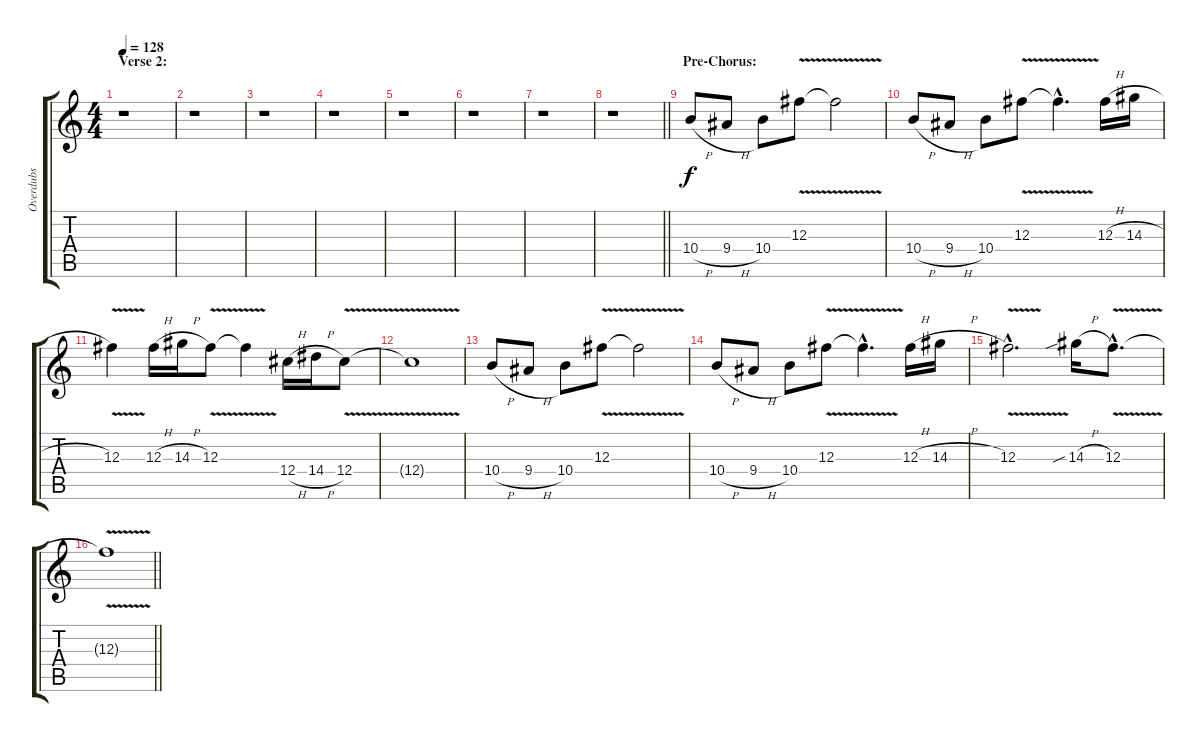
\track ("Overdubs" "Overdubs") {instrument distortionguitar}
\staff {score tabs}
\tuning (Eb4 Bb3 Gb3 Db3 Ab2 Eb2) {hide}
\ts (4 4)
\section ("" "Verse 2:")
\tempo 128
\clef g2
\ks c
r.1{dy f} |
r.1 |
r.1 |
r.1 |
r.1 |
r.1 |
r.1 |
\barLineRight lightlight
r.1 |
\section ("" "Pre-Chorus:")
10.4{h}.8 9.4{h}.8 10.4.8 12.3{v}.8 12.3{t}.2 |
10.4{h}.8 9.4{h}.8 10.4.8 12.3{v}.8 12.3{hac t}.4{d} 12.3{h}.16 14.3{h}.16 |
12.3{v}.4 12.3{h}.16 14.3{h}.16 12.3{v}.8 12.3{t}.4 12.4{h}.16 14.4{h}.16 12.4{v}.8 |
12.4{t}.1 |
10.4{h}.8 9.4{h}.8 10.4.8 12.3{v}.8 12.3{t}.2 |
10.4{h}.8 9.4{h}.8 10.4.8 12.3{v}.8 12.3{hac t}.4{d} 12.3{h}.16 14.3{h}.16 |
12.3{v hac}.2{d} 14.3{sib h}.16 12.3{v hac}.8{d} |
\barLineRight lightlight
12.3{t}.1
